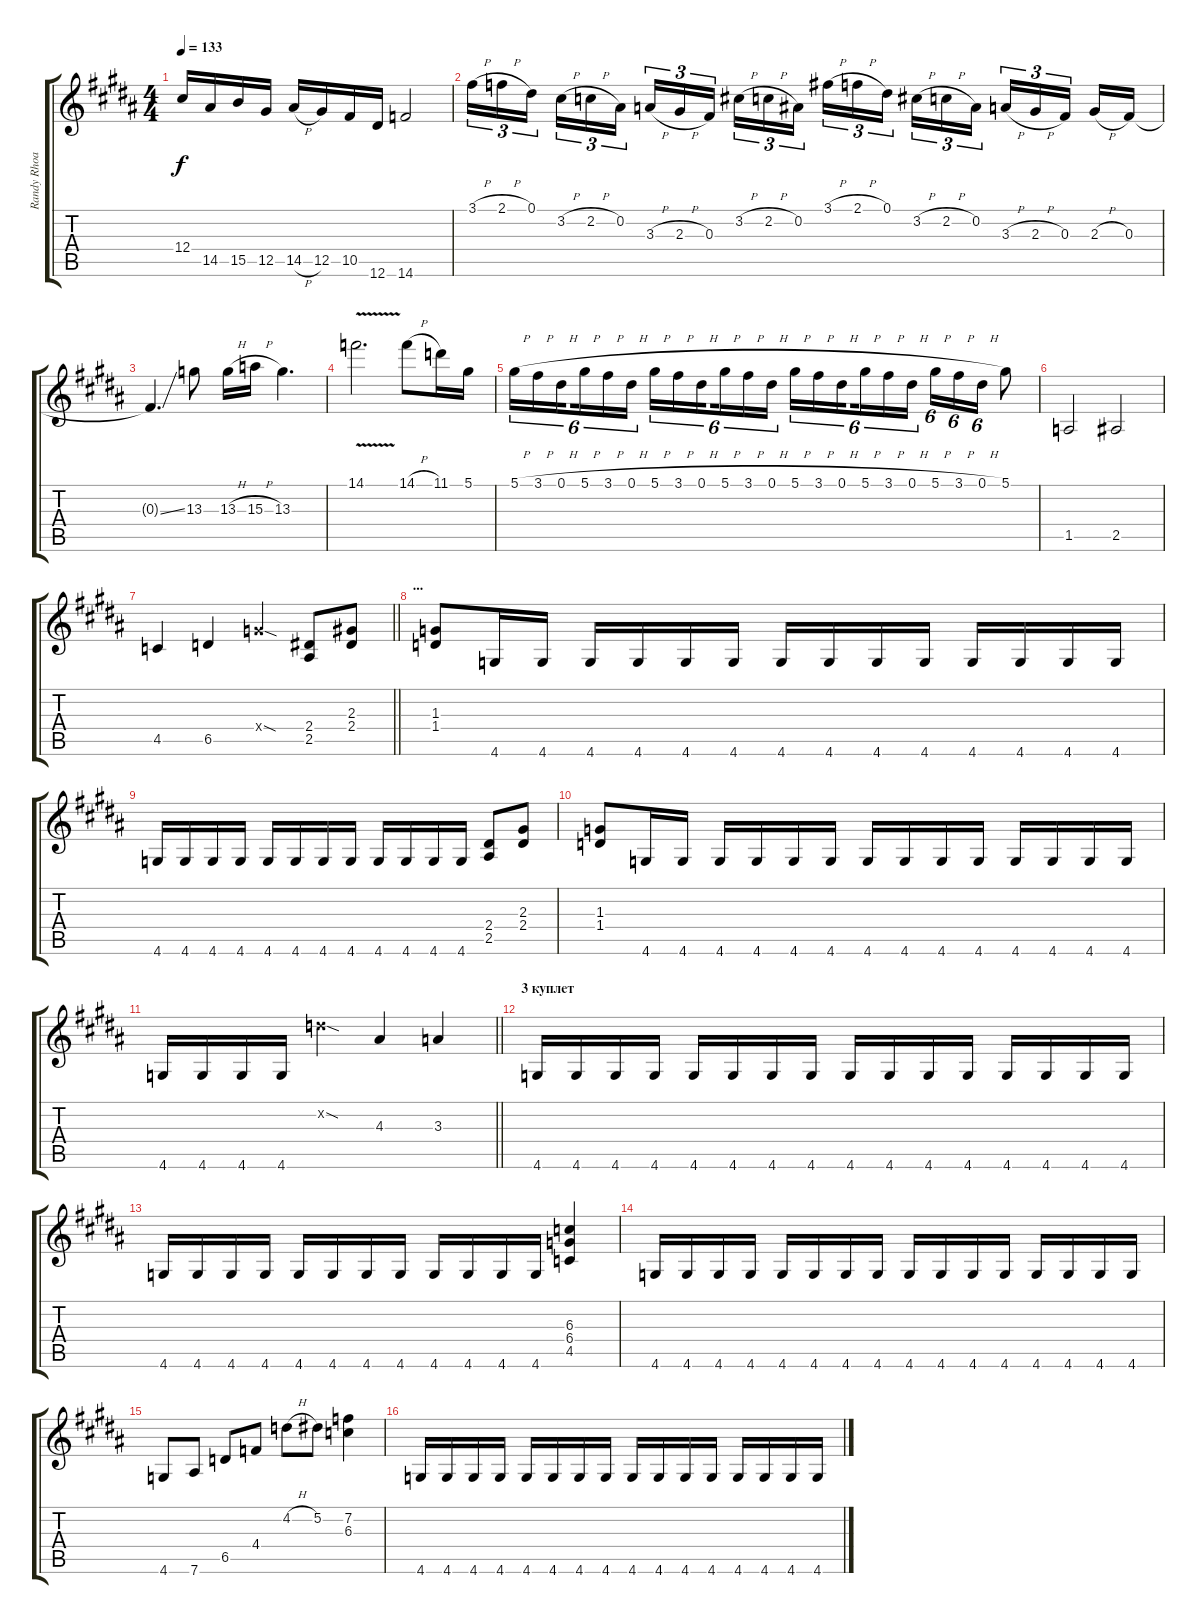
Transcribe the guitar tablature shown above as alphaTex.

\track ("Randy Rhoads" "Randy Rhoa") {instrument distortionguitar}
\staff {score tabs}
\tuning (Eb4 Bb3 Gb3 Db3 Ab2 Eb2) {hide}
\ts (4 4)
\tempo 133
\clef g2
\ks b
12.4.16{dy f} 14.5.16 15.5.16 12.5.16 14.5{h}.16 12.5.16 10.5.16 12.6.16 14.6.2 |
3.1{h}.16{tu (3 2)} 2.1{h}.16{tu (3 2)} 0.1.16{tu (3 2) beam splitsecondary} 3.2{h}.16{tu (3 2)} 2.2{h}.16{tu (3 2)} 0.2.16{tu (3 2)} 3.3{h}.16{tu (3 2)} 2.3{h}.16{tu (3 2)} 0.3.16{tu (3 2) beam splitsecondary} 3.2{h}.16{tu (3 2)} 2.2{h}.16{tu (3 2)} 0.2.16{tu (3 2)} 3.1{h}.16{tu (3 2)} 2.1{h}.16{tu (3 2)} 0.1.16{tu (3 2) beam splitsecondary} 3.2{h}.16{tu (3 2)} 2.2{h}.16{tu (3 2)} 0.2.16{tu (3 2)} 3.3{h}.16{tu (3 2)} 2.3{h}.16{tu (3 2)} 0.3.16{tu (3 2) beam splitsecondary} 2.3{h}.16 0.3.16 |
0.3{ss t}.4{d} 13.3.8 13.3{h}.16 15.3{h}.16 13.3.4{d} |
14.1{v}.2{d} 14.1{h}.8 11.1.16 5.1.16 |
5.1{h}.16{tu (6 4)} 3.1{h}.16{tu (6 4)} 0.1{h}.16{tu (6 4) beam splitsecondary} 5.1{h}.16{tu (6 4)} 3.1{h}.16{tu (6 4)} 0.1{h}.16{tu (6 4)} 5.1{h}.16{tu (6 4)} 3.1{h}.16{tu (6 4)} 0.1{h}.16{tu (6 4) beam splitsecondary} 5.1{h}.16{tu (6 4)} 3.1{h}.16{tu (6 4)} 0.1{h}.16{tu (6 4)} 5.1{h}.16{tu (6 4)} 3.1{h}.16{tu (6 4)} 0.1{h}.16{tu (6 4) beam splitsecondary} 5.1{h}.16{tu (6 4)} 3.1{h}.16{tu (6 4)} 0.1{h}.16{tu (6 4)} 5.1{h}.16{tu (6 4)} 3.1{h}.16{tu (6 4)} 0.1{h}.16{tu (6 4)} 5.1.8 |
1.5.2 2.5.2 |
\barLineRight lightlight
4.5.4 6.5.4 6.4{sod x}.4 (2.4 2.5).8{balance 16} (2.3 2.4).8 |
\section ("" "...")
(1.3 1.4).8 4.6.16 4.6.16 4.6.16 4.6.16 4.6.16 4.6.16 4.6.16 4.6.16 4.6.16 4.6.16 4.6.16 4.6.16 4.6.16 4.6.16 |
4.6.16 4.6.16 4.6.16 4.6.16 4.6.16 4.6.16 4.6.16 4.6.16 4.6.16 4.6.16 4.6.16 4.6.16 (2.4 2.5).8 (2.3 2.4).8 |
(1.3 1.4).8 4.6.16 4.6.16 4.6.16 4.6.16 4.6.16 4.6.16 4.6.16 4.6.16 4.6.16 4.6.16 4.6.16 4.6.16 4.6.16 4.6.16 |
\barLineRight lightlight
4.6.16 4.6.16 4.6.16 4.6.16 4.2{sod x}.4 4.3.4 3.3.4 |
\section ("" "3 куплет")
4.6.16 4.6.16 4.6.16 4.6.16 4.6.16 4.6.16 4.6.16 4.6.16 4.6.16 4.6.16 4.6.16 4.6.16 4.6.16 4.6.16 4.6.16 4.6.16 |
4.6.16 4.6.16 4.6.16 4.6.16 4.6.16 4.6.16 4.6.16 4.6.16 4.6.16 4.6.16 4.6.16 4.6.16 (6.3 6.4 4.5).4 |
4.6.16 4.6.16 4.6.16 4.6.16 4.6.16 4.6.16 4.6.16 4.6.16 4.6.16 4.6.16 4.6.16 4.6.16 4.6.16 4.6.16 4.6.16 4.6.16 |
4.6.8 7.6.8 6.5.8 4.4.8 4.2{h}.8 5.2.8 (7.2 6.3).4 |
4.6.16 4.6.16 4.6.16 4.6.16 4.6.16 4.6.16 4.6.16 4.6.16 4.6.16 4.6.16 4.6.16 4.6.16 4.6.16 4.6.16 4.6.16 4.6.16
